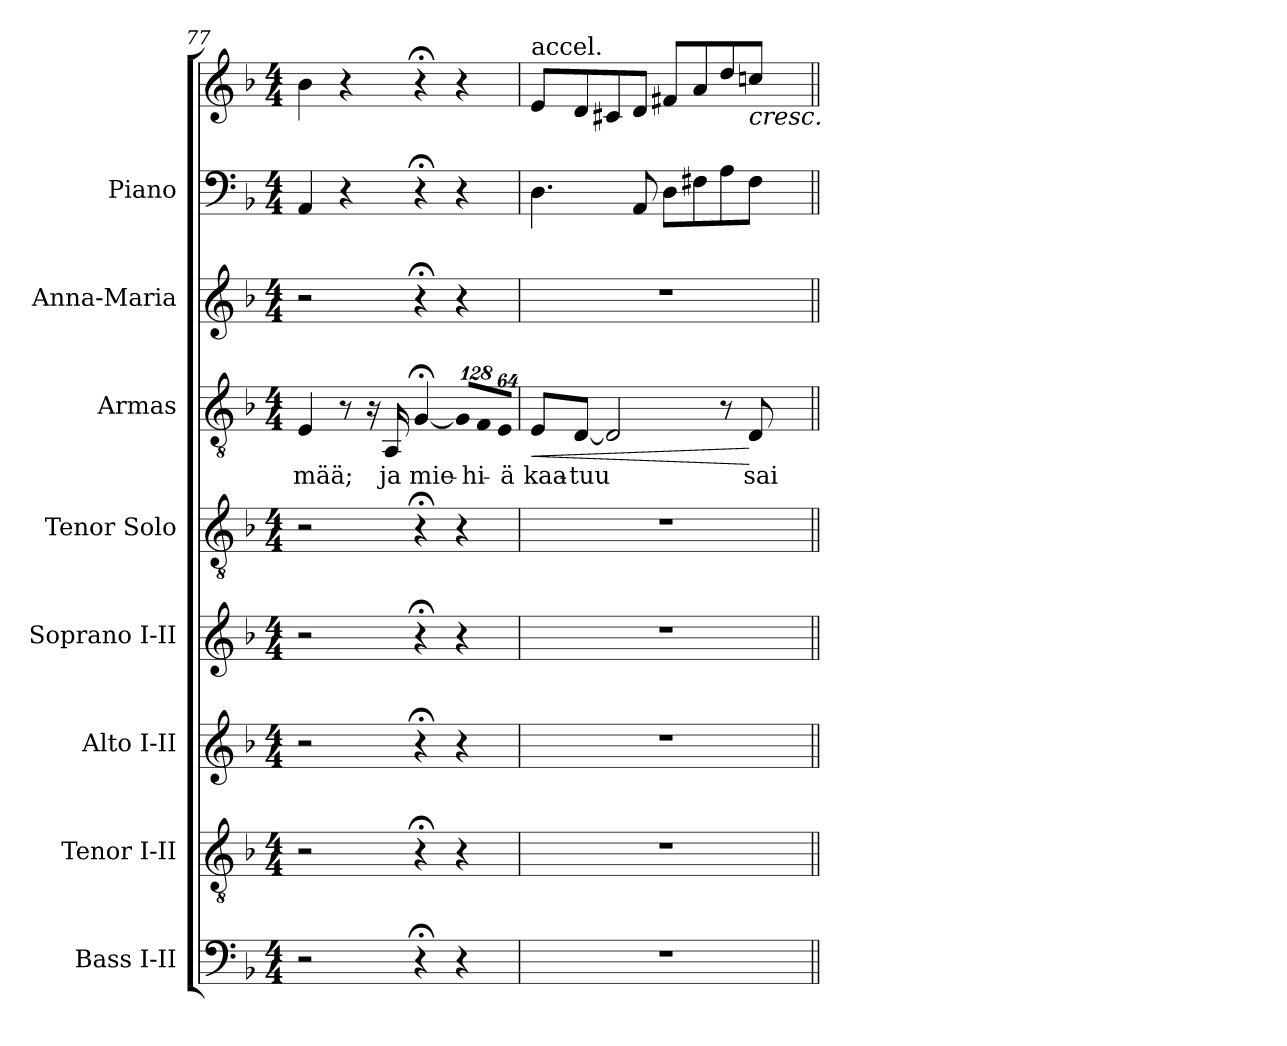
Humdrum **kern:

**kern	**kern	**kern	**kern	**kern	**kern	**text	**dynam	**kern	**kern	**kern	**dynam
*part8	*part7	*part6	*part5	*part4	*part3	*part3	*part3	*part2	*part1	*part1	*part1
*staff9	*staff8	*staff7	*staff6	*staff5	*staff4	*staff4	*staff4	*staff3	*staff2	*staff1	*staff1/2
*I"Bass I-II	*I"Tenor I-II	*I"Alto I-II	*I"Soprano I-II	*I"Tenor Solo	*I"Armas	*	*	*I"Anna-Maria	*I"Piano	*	*
*I'B.	*I'T.	*I'A.	*I'S.	*I'T. Solo	*I'Armas	*	*	*I'A-M	*I'Pno.	*	*
*clefF4	*clefGv2	*clefG2	*clefG2	*clefGv2	*clefGv2	*	*	*clefG2	*clefF4	*clefG2	*
*	*ITrd7c12	*	*	*ITrd7c12	*ITrd7c12	*	*	*	*	*	*
*k[b-]	*k[b-]	*k[b-]	*k[b-]	*k[b-]	*k[b-]	*	*	*k[b-]	*k[b-]	*k[b-]	*
*F:	*F:	*F:	*F:	*F:	*F:	*	*	*F:	*F:	*F:	*
*M4/4	*M4/4	*M4/4	*M4/4	*M4/4	*M4/4	*	*	*M4/4	*M4/4	*M4/4	*
=77	=77	=77	=77	=77	=77	=77	=77	=77	=77	=77	=77
!	!	!	!	!	!	!LO:LY:b:color=#000000	!	!	!	!	!
2r	2r	2r	2r	2r	4EEi/	-mää;	.	2r	4AAi/	4b-i\	.
.	.	.	.	.	8r	.	.	.	4r	4r	.
.	.	.	.	.	16r	.	.	.	.	.	.
!	!	!	!	!	!	!LO:LY:b:color=#000000	!	!	!	!	!
.	.	.	.	.	16AAAi/	ja	.	.	.	.	.
!	!	!	!	!	!	!LO:LY:b:color=#000000	!	!	!	!	!
4r;	4r;	4r;	4r;	4r;	[<4GG;i/	mie-	.	4r;	4r;	4r;	.
*	*	*	*	*	*Xbrackettup	*	*	*	*	*	*
!	!	!	!	!	!LO:N:vis=8	!	!	!	!	!	!
4r	4r	4r	4r	4r	1024%85GGi/L]	.	.	4r	4r	4r	.
!	!	!	!	!	!LO:N:vis=8	!	!	!	!	!	!
!	!	!	!	!	!	!LO:LY:b:color=#000000	!	!	!	!	!
.	.	.	.	.	1024%85FFi/	-hi-	.	.	.	.	.
!	!	!	!	!	!LO:N:vis=8	!	!	!	!	!	!
!	!	!	!	!	!	!LO:LY:b:color=#000000	!	!	!	!	!
.	.	.	.	.	512%43EEi/J	-ä	.	.	.	.	.
=78	=78	=78	=78	=78	=78	=78	=78	=78	=78	=78	=78
*	*	*	*	*	*	*	*	*	*	*MM86	*
!	!	!	!	!	!	!	!	!	!	!LO:TX:t=accel.	!
!	!	!	!	!	!	!LO:LY:b:color=#000000	!LO:HP:b	!	!	!	!
1r	1r	1r	1r	1r	8EEi/L	kaa-	<	1r	4.Di\	8ei/L	.
!	!	!	!	!	!	!LO:LY:b:color=#000000	!	!	!	!	!
.	.	.	.	.	[<8DDi/J	-tuu	.	.	.	8di/	.
.	.	.	.	.	2DDi/]	.	.	.	.	8c#Xi/	.
.	.	.	.	.	.	.	.	.	8AAi/	8di/J	[
.	.	.	.	.	.	.	.	.	8Di\L	8f#Xi/L	.
.	.	.	.	.	.	.	.	.	8F#Xi\	8ai/	.
.	.	.	.	.	8r	.	.	.	8Ai\	8ddi/	.
!	!	!	!	!	!	!LO:LY:b:color=#000000	!	!	!	!	!LO:HP:b
.	.	.	.	.	8DDi/	sai	[	.	8F#i\J	8ccni/J	<
=||	=||	=||	=||	=||	=||	=||	=||	=||	=||	=||	=||
*-	*-	*-	*-	*-	*-	*-	*-	*-	*-	*-	*-
